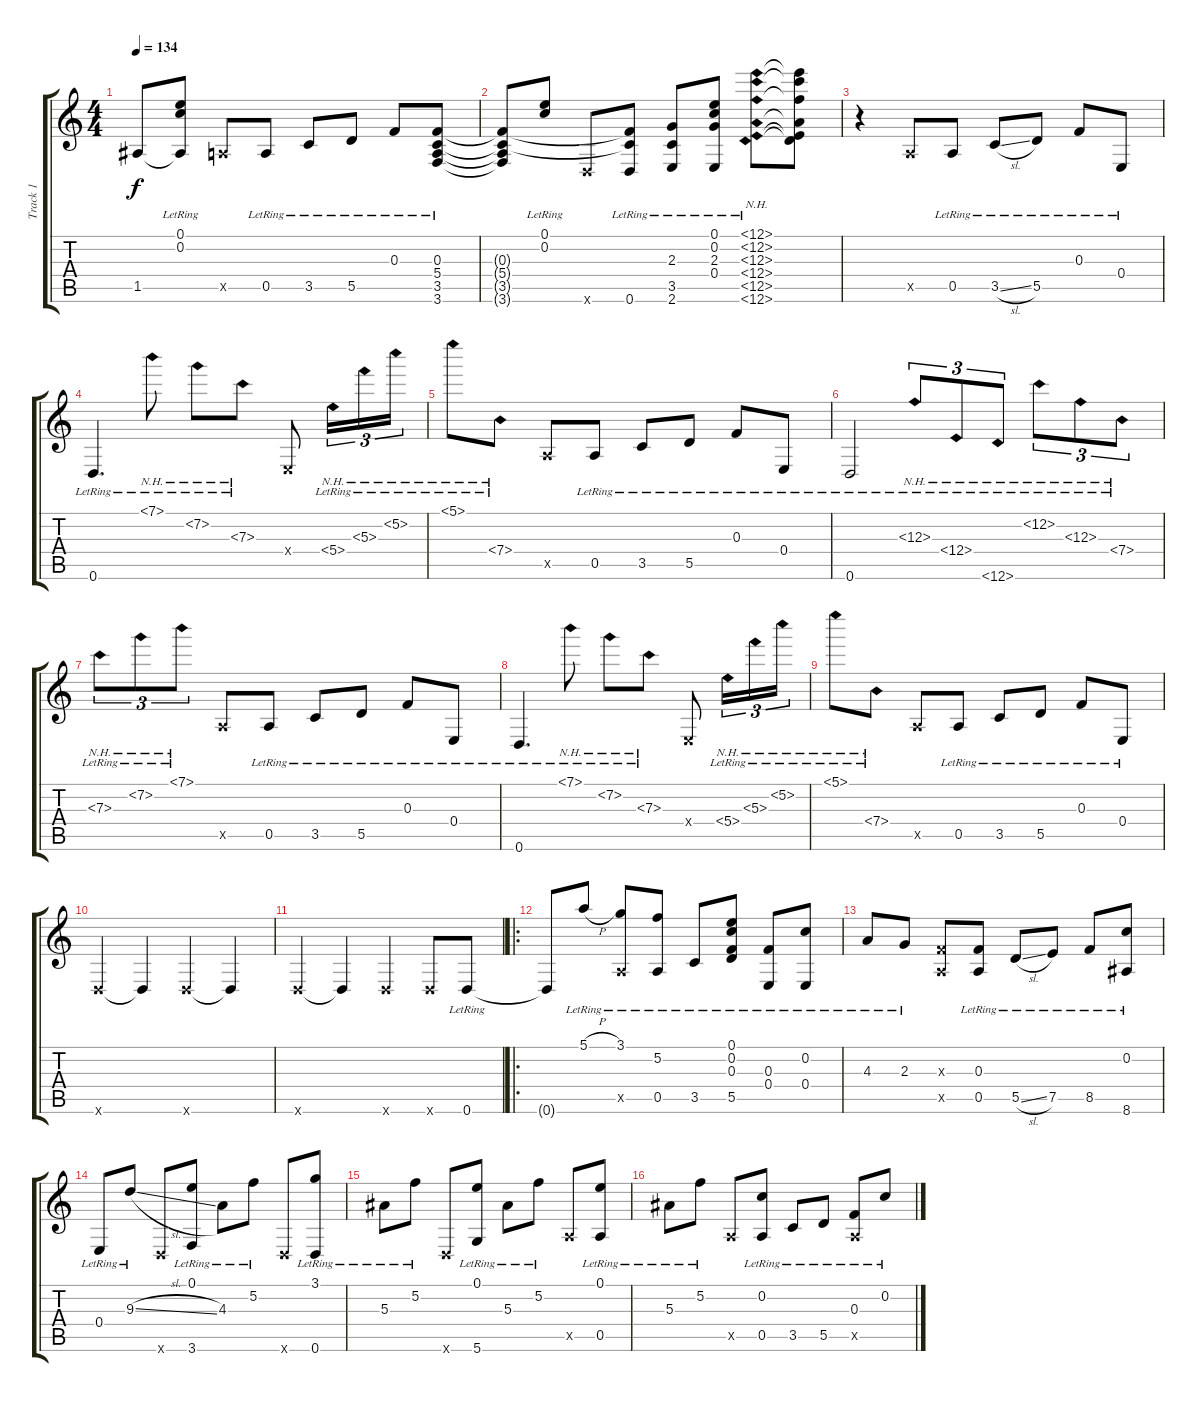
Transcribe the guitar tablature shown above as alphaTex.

\track ("Track 1" "Track 1") {instrument acousticguitarsteel}
\staff {score tabs}
\tuning (E4 C4 F3 E2 A2 D2) {hide}
\ts (4 4)
\tempo 134
\clef g2
\ks c
1.5{t}.8{dy f} (0.1{lr} 0.2{lr} 1.5{t}).8 0.5{x}.8 0.5{lr}.8 3.5{lr}.8 5.5{lr}.8 0.3{lr}.8 (0.3{lr} 5.4{lr} 3.5{lr} 3.6{lr}).8 |
(0.3{t} 5.4{t} 3.5{t} 3.6{t}).8 (0.1{lr} 0.2{lr}).8 0.6{x}.8 (0.3{t} 3.5{t} 0.6{lr}).8 (2.3{lr} 3.5{lr} 2.6{lr}).8 (0.1{lr} 0.2{lr} 2.3{lr} 0.4{lr}).8 (12.1{nh lr} 12.2{nh lr} 12.3{nh lr} 12.4{nh lr} 12.5{nh lr} 12.6{nh lr}).8 (12.1{t} 12.2{t} 12.3{t} 12.4{t} 12.5{t} 12.6{t}).8 |
r.4 0.5{x}.8 0.5{lr}.8 3.5{sl lr}.8 5.5{lr}.8 0.3{lr}.8 0.4{lr}.8 |
0.6{lr}.4{d} 7.1{nh lr}.8 7.2{nh lr}.8 7.3{nh lr}.8 0.4{x}.8 5.4{nh lr}.16{tu (3 2)} 5.3{nh lr}.16{tu (3 2)} 5.2{nh lr}.16{tu (3 2)} |
5.1{nh lr}.8 7.4{nh lr}.8 0.5{x}.8 0.5{lr}.8 3.5{lr}.8 5.5{lr}.8 0.3{lr}.8 0.4{lr}.8 |
0.6{lr}.2 12.3{nh lr}.8{tu (3 2)} 12.4{nh lr}.8{tu (3 2)} 12.6{nh lr}.8{tu (3 2)} 12.2{nh lr}.8{tu (3 2)} 12.3{nh lr}.8{tu (3 2)} 7.4{nh lr}.8{tu (3 2)} |
7.3{nh lr}.8{tu (3 2)} 7.2{nh lr}.8{tu (3 2)} 7.1{nh lr}.8{tu (3 2)} 0.5{x}.8 0.5{lr}.8 3.5{lr}.8 5.5{lr}.8 0.3{lr}.8 0.4{lr}.8 |
0.6{lr}.4{d} 7.1{nh lr}.8 7.2{nh lr}.8 7.3{nh lr}.8 0.4{x}.8 5.4{nh lr}.16{tu (3 2)} 5.3{nh lr}.16{tu (3 2)} 5.2{nh lr}.16{tu (3 2)} |
5.1{nh lr}.8 7.4{nh lr}.8 0.5{x}.8 0.5{lr}.8 3.5{lr}.8 5.5{lr}.8 0.3{lr}.8 0.4{lr}.8 |
0.6{x}.4 0.6{t}.4 0.6{x}.4 0.6{t}.4 |
0.6{x}.4 0.6{t}.4 0.6{x}.4 0.6{x}.8 0.6{lr}.8 |
\ro
0.6{t}.8 5.1{h lr}.8 (3.1{lr} 0.5{x}).8 (5.2{lr} 0.5{lr}).8 3.5{lr}.8 (0.1 0.2 0.3 5.5{lr}).8 (0.3{lr} 0.4{lr}).8 (0.2{lr} 0.4{lr}).8 |
4.3{lr}.8 2.3{lr}.8 (0.3{x} 0.5{x}).8 (0.3{lr} 0.5{lr}).8 5.5{sl lr}.8 7.5{lr}.8 8.5{lr}.8 (0.2{lr} 8.6{lr}).8 |
0.4{lr}.8 9.3{sl lr}.8 0.6{x}.8 (0.1{lr} 3.6{lr}).8 4.3{lr}.8 5.2{lr}.8 0.6{x}.8 (3.1{lr} 0.6{lr}).8 |
5.3{lr}.8 5.2{lr}.8 0.6{x}.8 (0.1{lr} 5.6{lr}).8 5.3{lr}.8 5.2{lr}.8 0.5{x}.8 (0.1{lr} 0.5{lr}).8 |
5.3{lr}.8 5.2{lr}.8 0.5{x}.8 (0.2{lr} 0.5{lr}).8 3.5{lr}.8 5.5{lr}.8 (0.3{lr} 0.5{x}).8 0.2{lr}.8
